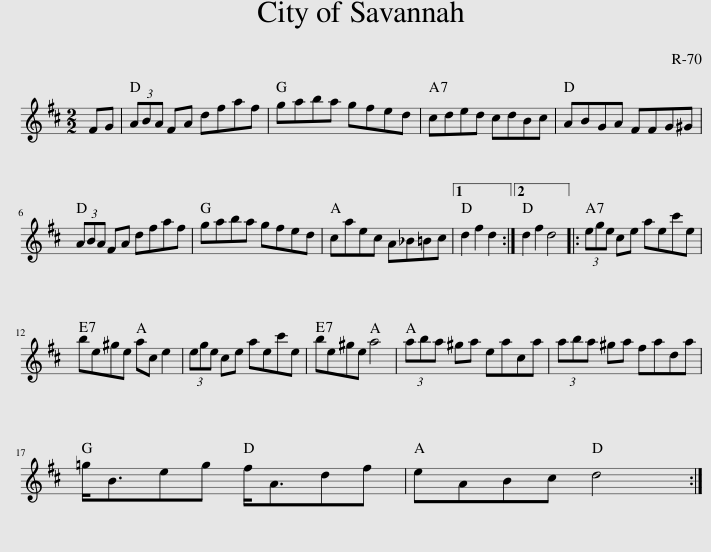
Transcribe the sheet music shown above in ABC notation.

X:1
L:1/8
M:2/2
I:linebreak $
K:D
V:1 treble
V:1
 FG | (3ABA FA dfaf | gaba gfed | cded cdBc | ABGA FFG^G |$ %5
 (3ABA FA dfaf | gaba gfed | caec A_B=Bc |1 d2 f2 d2 :|2 d2 f2 d4 |: %10
 (3ege ce aec'e |$ be^ge ac e2 | (3ege ce aec'e | be^ge a4 | (3aba ^ga eaca | %15
 (3aba ^ga fada |$ =g<Beg f<Adf | eABc d4 :| %18
